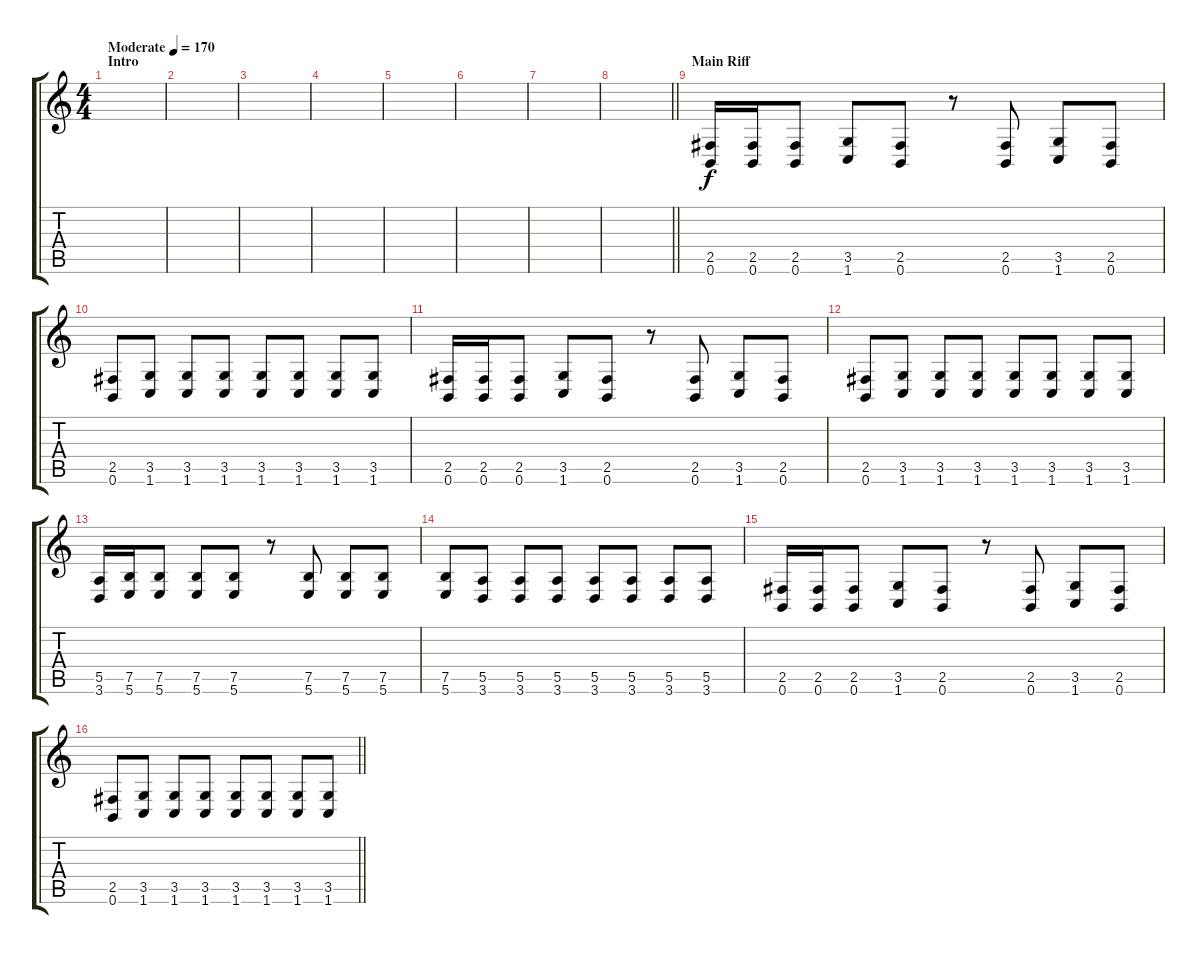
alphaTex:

\track "" {instrument distortionguitar}
\staff {score tabs}
\tuning (B3 Gb3 D3 A2 E2 B1) {hide}
\ts (4 4)
\section ("" "Intro")
\tempo (170 "Moderate")
\clef g2
\ks c
|
|
|
|
|
|
|
\barLineRight lightlight
|
\section ("" "Main Riff")
(2.5 0.6).16 (2.5 0.6).16 (2.5 0.6).8 (3.5 1.6).8 (2.5 0.6).8 r.8 (2.5 0.6).8 (3.5 1.6).8 (2.5 0.6).8 |
(2.5 0.6).8 (3.5 1.6).8 (3.5 1.6).8 (3.5 1.6).8 (3.5 1.6).8 (3.5 1.6).8 (3.5 1.6).8 (3.5 1.6).8 |
(2.5 0.6).16 (2.5 0.6).16 (2.5 0.6).8 (3.5 1.6).8 (2.5 0.6).8 r.8 (2.5 0.6).8 (3.5 1.6).8 (2.5 0.6).8 |
(2.5 0.6).8 (3.5 1.6).8 (3.5 1.6).8 (3.5 1.6).8 (3.5 1.6).8 (3.5 1.6).8 (3.5 1.6).8 (3.5 1.6).8 |
(5.5 3.6).16 (7.5 5.6).16 (7.5 5.6).8 (7.5 5.6).8 (7.5 5.6).8 r.8 (7.5 5.6).8 (7.5 5.6).8 (7.5 5.6).8 |
(7.5 5.6).8 (5.5 3.6).8 (5.5 3.6).8 (5.5 3.6).8 (5.5 3.6).8 (5.5 3.6).8 (5.5 3.6).8 (5.5 3.6).8 |
(2.5 0.6).16 (2.5 0.6).16 (2.5 0.6).8 (3.5 1.6).8 (2.5 0.6).8 r.8 (2.5 0.6).8 (3.5 1.6).8 (2.5 0.6).8 |
\barLineRight lightlight
(2.5 0.6).8 (3.5 1.6).8 (3.5 1.6).8 (3.5 1.6).8 (3.5 1.6).8 (3.5 1.6).8 (3.5 1.6).8 (3.5 1.6).8
